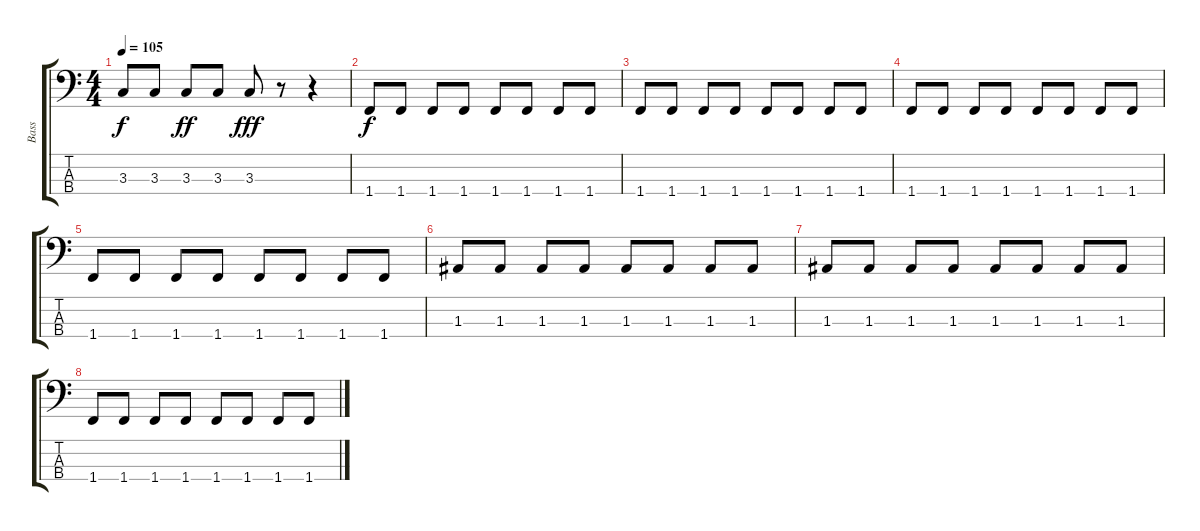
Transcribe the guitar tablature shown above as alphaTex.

\track ("Bass" "Bass") {instrument electricbasspick}
\staff {score tabs}
\tuning (G2 D2 A1 E1) {hide}
\ts (4 4)
\tempo 105
\clef f4
\ks c
3.3.8{dy f} 3.3.8 3.3.8{dy ff} 3.3.8 3.3.8{dy fff} r.8 r.4 |
1.4.8{dy f} 1.4.8 1.4.8 1.4.8 1.4.8 1.4.8 1.4.8 1.4.8 |
1.4.8 1.4.8 1.4.8 1.4.8 1.4.8 1.4.8 1.4.8 1.4.8 |
1.4.8 1.4.8 1.4.8 1.4.8 1.4.8 1.4.8 1.4.8 1.4.8 |
1.4.8 1.4.8 1.4.8 1.4.8 1.4.8 1.4.8 1.4.8 1.4.8 |
1.3.8 1.3.8 1.3.8 1.3.8 1.3.8 1.3.8 1.3.8 1.3.8 |
1.3.8 1.3.8 1.3.8 1.3.8 1.3.8 1.3.8 1.3.8 1.3.8 |
1.4.8 1.4.8 1.4.8 1.4.8 1.4.8 1.4.8 1.4.8 1.4.8
